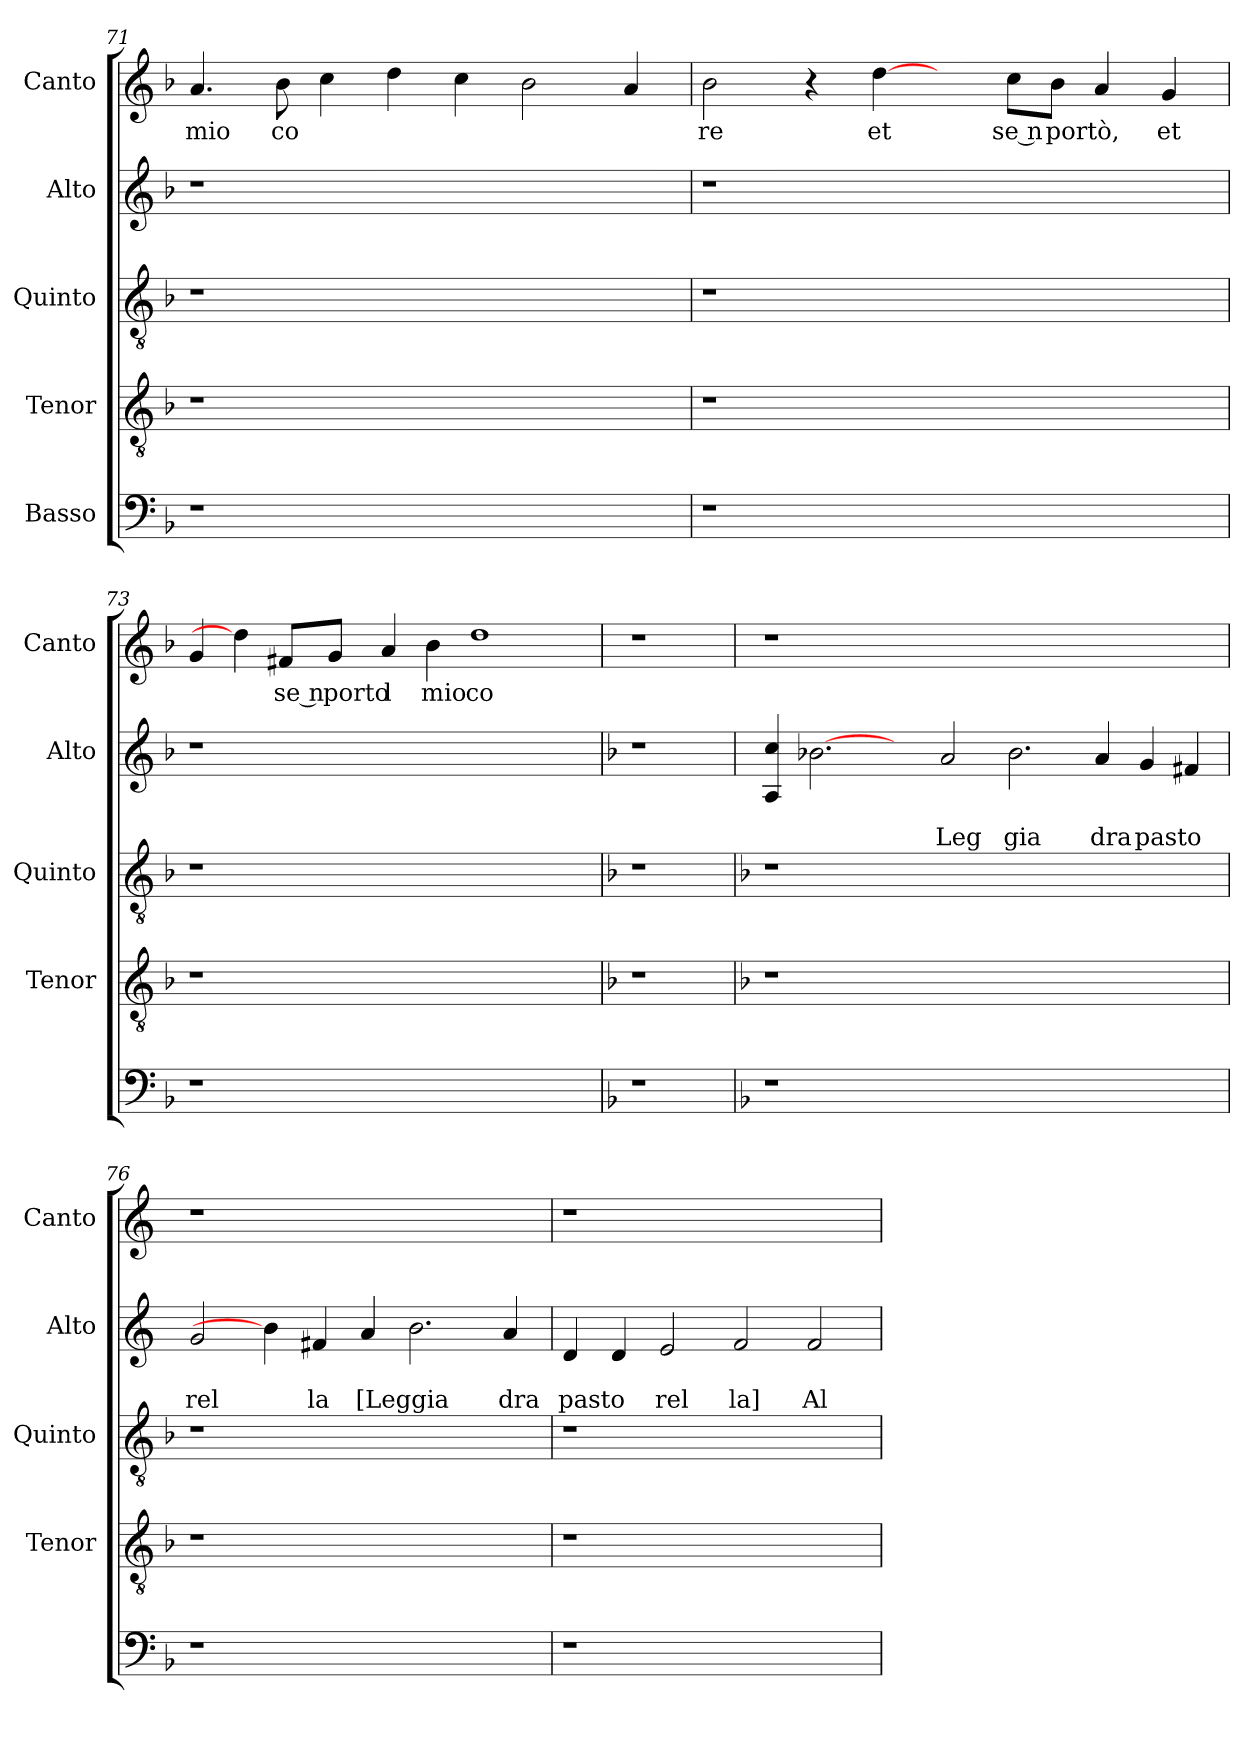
**kern	**kern	**kern	**kern	**text	**text	**kern	**text
*part5	*part4	*part3	*part2	*part2	*part2	*part1	*part1
*staff5	*staff4	*staff3	*staff2	*staff2	*staff2	*staff1	*staff1
*I"Basso	*I"Tenor	*I"Quinto	*I"Alto	*	*	*I"Canto	*
*	*I'Tenor	*I'Quinto	*I'Alto	*	*	*I'Canto	*
*clefF4	*clefGv2	*clefGv2	*clefG2	*	*	*clefG2	*
*k[b-]	*k[b-]	*k[b-]	*k[b-]	*	*	*k[b-]	*
*F:	*F:	*F:	*F:	*	*	*F:	*
=71	=71	=71	=71	=71	=71	=71	=71
!	!	!	!	!	!	!	!LO:LY:b
1r	1r	1r	1r	.	.	4.a/	mio
!	!	!	!	!	!	!	!LO:LY:b
.	.	.	.	.	.	8b-\	co
.	.	.	.	.	.	4cc\	.
.	.	.	.	.	.	4dd\	.
1ryy	1ryy	1ryy	1ryy	.	.	4cc\	.
.	.	.	.	.	.	2b-\	.
.	.	.	.	.	.	4a/	.
=72	=72	=72	=72	=72	=72	=72	=72
!	!	!	!	!	!	!	!LO:LY:b
1r	1r	1r	1r	.	.	2b-\	re
.	.	.	.	.	.	4r	.
!	!	!	!	!	!	!	!LO:LY:b
.	.	.	.	.	.	[4dd\	et
1ryy	1ryy	1ryy	1ryy	.	.	4ryy	.
!	!	!	!	!	!	!	!LO:LY:b:rj
.	.	.	.	.	.	8cc\L	se n
!	!	!	!	!	!	!	!LO:LY:b
.	.	.	.	.	.	8b-\J	portò,
.	.	.	.	.	.	4a/	.
!	!	!	!	!	!	!	!LO:LY:b
.	.	.	.	.	.	4g/	et
=73	=73	=73	=73	=73	=73	=73	=73
1r	1r	1r	1r	.	.	4g/	.
.	.	.	.	.	.	4dd\]	.
!	!	!	!	!	!	!	!LO:LY:b:rj
.	.	.	.	.	.	8f#X/L	se n
!	!	!	!	!	!	!	!LO:LY:b
.	.	.	.	.	.	8g/J	porto
!	!	!	!	!	!	!	!LO:LY:b
.	.	.	.	.	.	4a/	l
!	!	!	!	!	!	!	!LO:LY:b
1ryy	1ryy	1ryy	1ryy	.	.	4b-\	mio
!	!	!	!	!	!	!	!LO:LY:b
.	.	.	.	.	.	1dd	co
4ryy	4ryy	4ryy	4ryy	.	.	.	.
=74	=74	=74	=74	=74	=74	=74	=74
*	*	*	*	*	*	*k[]	*
*	*	*	*	*	*	*C:	*
1r	1r	1r	1r	.	.	1r	.
!!LO:PB:g=z
=75!	=75!	=75!	=75!	=75!	=75!	=75!	=75!
*	*	*	*k[]	*	*	*	*
*	*	*	*C:	*	*	*	*
1r	1r	1r	4A/ 4cc/	.	.	1r	.
.	.	.	[2.b-X	.	.	.	.
0ryy	0ryy	0ryy	4ryy	.	.	0ryy	.
!	!	!	!	!	!LO:LY:b	!	!
.	.	.	2a/	.	Leg	.	.
!	!	!	!	!	!LO:LY:b	!	!
.	.	.	2.b-\	.	gia	.	.
!	!	!	!	!	!LO:LY:b	!	!
.	.	.	4a/	.	dra	.	.
!	!	!	!	!	!LO:LY:b	!	!
.	.	.	4g/	.	pasto	.	.
4ryy	4ryy	4ryy	4f#X/	.	.	4ryy	.
=76	=76	=76	=76	=76	=76	=76	=76
!	!	!	!	!	!LO:LY:b	!	!
1r	1r	1r	2g/	.	rel	1r	.
.	.	.	4b-]	.	.	.	.
!	!	!	!	!	!LO:LY:b	!	!
.	.	.	4f#X/	.	la	.	.
!	!	!	!	!	!LO:LY:b	!	!
1ryy	1ryy	1ryy	4a/	.	[Leggia	1ryy	.
.	.	.	2.b\	.	.	.	.
!	!	!	!	!	!LO:LY:b	!	!
4ryy	4ryy	4ryy	4a/	.	dra	4ryy	.
=77	=77	=77	=77	=77	=77	=77	=77
!	!	!	!	!	!LO:LY:b	!	!
1r	1r	1r	4d/	.	pasto	1r	.
.	.	.	4d/	.	.	.	.
!	!	!	!	!	!LO:LY:b	!	!
.	.	.	2e/	.	rel	.	.
!	!	!	!	!	!LO:LY:b	!	!
1ryy	1ryy	1ryy	2f/	.	la]	1ryy	.
!	!	!	!	!	!LO:LY:b	!	!
.	.	.	2f/	.	Al	.	.
=	=	=	=	=	=	=	=
*-	*-	*-	*-	*-	*-	*-	*-
